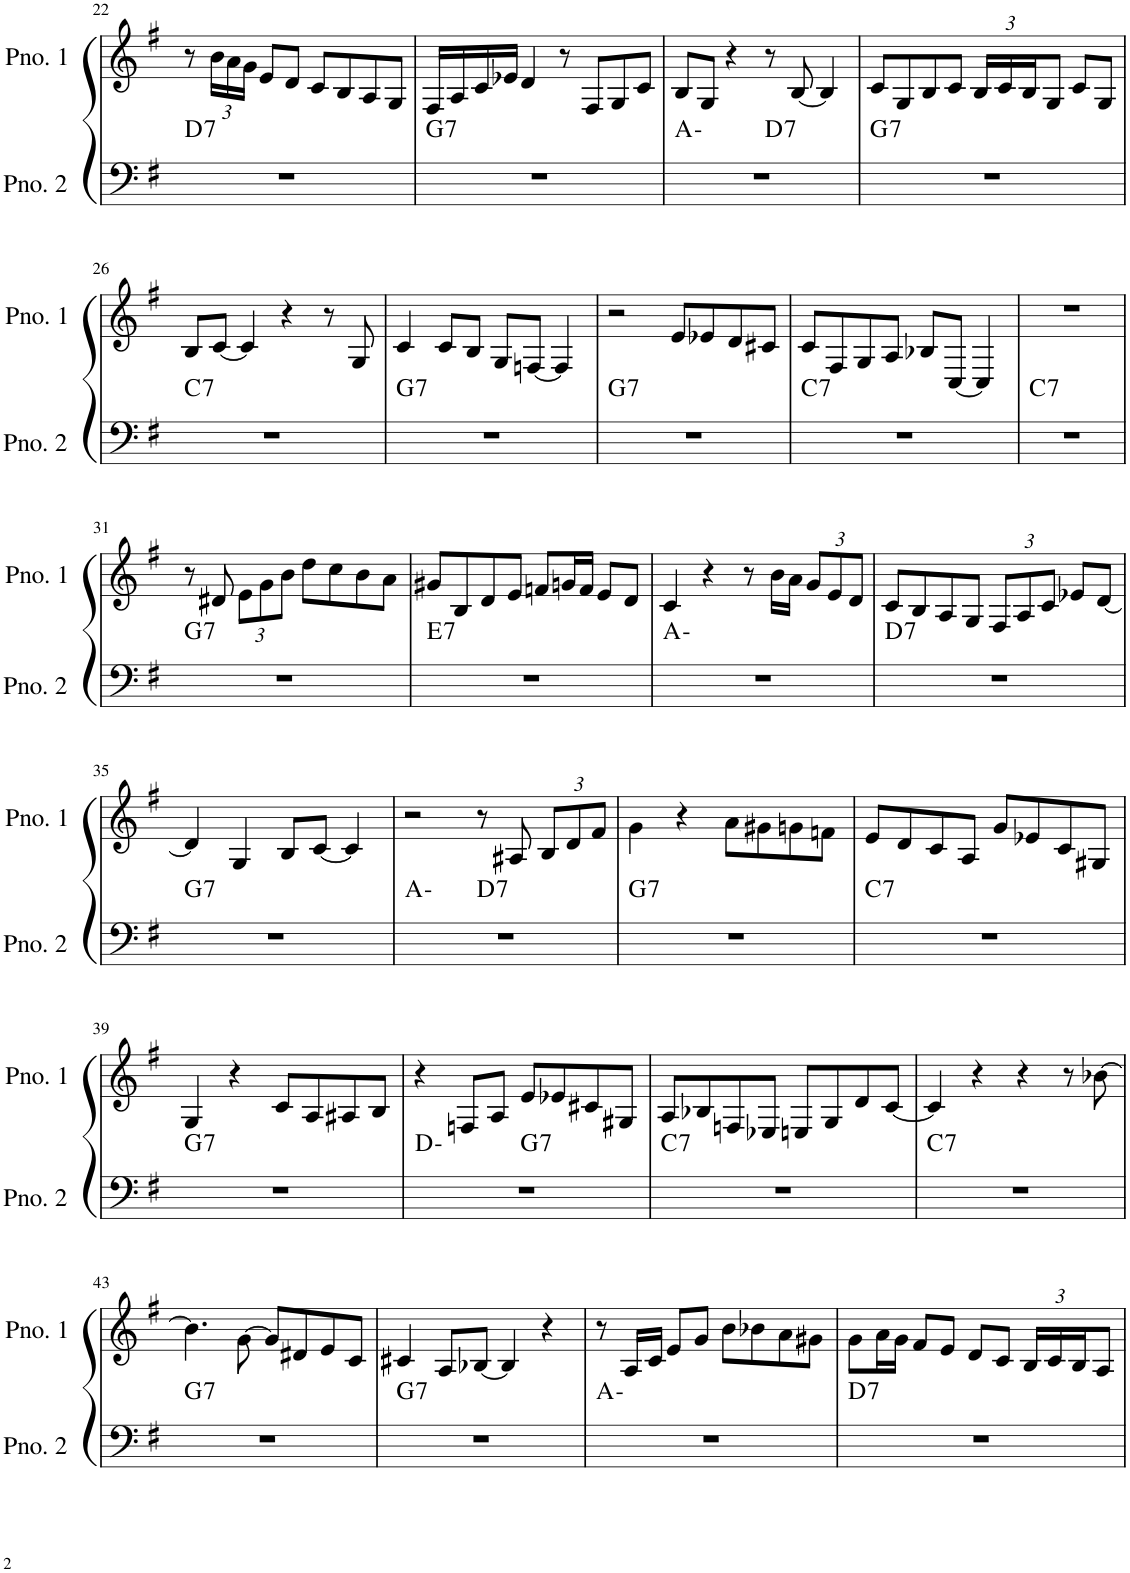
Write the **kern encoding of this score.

**kern	**harte	**kern
*part2	*part2	*part1
*staff2	*	*staff1
*I"ピアノ 2	*	*I"ピアノ 1
!!LO:PB:g=z
*clefF4	*	*clefG2
*k[f#]	*	*k[f#]
*M4/4	*	*M4/4
=22	=22	=22
!	!LO:H:kt=7	!
1r	D:7	8r
*	*	*Xbrackettup
.	.	24b\LL
.	.	24a\
.	.	24g\JJ
.	.	8e/L
.	.	8d/J
.	.	8c/L
.	.	8B/
.	.	8A/
.	.	8G/J
=23	=23	=23
!	!LO:H:kt=7	!
1r	G:7	16F#/LL
.	.	16A/
.	.	16c/
.	.	16e-X/JJ
.	.	4d/
.	.	8r
.	.	8F#/L
.	.	8G/
.	.	8c/J
=24	=24	=24
*^	*	*
1r	2ryy	A:min	8B/L
.	.	.	8G/J
.	.	.	4r
!	!	!LO:H:kt=7	!
.	2ryy	D:7	8r
.	.	.	[8B/
.	.	.	4B/]
=25	=25	=25	=25
!	!	!LO:H:kt=7	!
*v	*v	*	*
1r	G:7	8c/L
.	.	8G/
.	.	8B/
.	.	8c/J
.	.	24B/LL
.	.	24c/
.	.	24B/J
.	.	8G/J
.	.	8c/L
.	.	8G/J
!!LO:LB:g=z
=26	=26	=26
!	!LO:H:kt=7	!
1r	C:7	8B/L
.	.	[8c/J
.	.	4c/]
.	.	4r
.	.	8r
.	.	8G/
=27	=27	=27
!	!LO:H:kt=7	!
1r	G:7	4c/
.	.	8c/L
.	.	8B/J
.	.	8G/L
.	.	[8Fn/J
.	.	4F/]
=28	=28	=28
!	!LO:H:kt=7	!
1r	G:7	2r
.	.	8e/L
.	.	8e-X/
.	.	8d/
.	.	8c#X/J
=29	=29	=29
!	!LO:H:kt=7	!
1r	C:7	8c/L
.	.	8F#/
.	.	8G/
.	.	8A/J
.	.	8B-X/L
.	.	[8C/J
.	.	4C/]
=30	=30	=30
!	!LO:H:kt=7	!
1r	C:7	1r
!!LO:LB:g=z
=31	=31	=31
!	!LO:H:kt=7	!
1r	G:7	8r
.	.	8d#X/
.	.	12e\L
.	.	12g\
.	.	12b\J
.	.	8dd\L
.	.	8cc\
.	.	8b\
.	.	8a\J
=32	=32	=32
!	!LO:H:kt=7	!
1r	E:7	8g#X/L
.	.	8B/
.	.	8d/
.	.	8e/J
.	.	8fn/L
.	.	16gn/L
.	.	16f/JJ
.	.	8e/L
.	.	8d/J
=33	=33	=33
1r	A:min	4c/
.	.	4r
.	.	8r
.	.	16b\LL
.	.	16a\JJ
.	.	12g/L
.	.	12e/
.	.	12d/J
=34	=34	=34
!	!LO:H:kt=7	!
1r	D:7	8c/L
.	.	8B/
.	.	8A/
.	.	8G/J
.	.	12F#/L
.	.	12A/
.	.	12c/J
.	.	8e-X/L
.	.	[8d/J
!!LO:LB:g=z
=35	=35	=35
!	!LO:H:kt=7	!
1r	G:7	4d/]
.	.	4G/
.	.	8B/L
.	.	[8c/J
.	.	4c/]
=36	=36	=36
*^	*	*
1r	2ryy	A:min	2r
!	!	!LO:H:kt=7	!
.	2ryy	D:7	8r
.	.	.	8A#X/
.	.	.	12B/L
.	.	.	12d/
.	.	.	12f#/J
=37	=37	=37	=37
!	!	!LO:H:kt=7	!
*v	*v	*	*
1r	G:7	4g\
.	.	4r
.	.	8a\L
.	.	8g#X\
.	.	8gn\
.	.	8fn\J
=38	=38	=38
!	!LO:H:kt=7	!
1r	C:7	8e/L
.	.	8d/
.	.	8c/
.	.	8A/J
.	.	8g/L
.	.	8e-X/
.	.	8c/
.	.	8G#X/J
!!LO:LB:g=z
=39	=39	=39
!	!LO:H:kt=7	!
1r	G:7	4G/
.	.	4r
.	.	8c/L
.	.	8A/
.	.	8A#X/
.	.	8B/J
=40	=40	=40
*^	*	*
1r	2ryy	D:min	4r
.	.	.	8Fn/L
.	.	.	8A/J
!	!	!LO:H:kt=7	!
.	2ryy	G:7	8e/L
.	.	.	8e-X/
.	.	.	8c#X/
.	.	.	8G#X/J
=41	=41	=41	=41
!	!	!LO:H:kt=7	!
*v	*v	*	*
1r	C:7	8A/L
.	.	8B-X/
.	.	8Fn/
.	.	8E-X/J
.	.	8En/L
.	.	8G/
.	.	8d/
.	.	[8c/J
=42	=42	=42
!	!LO:H:kt=7	!
1r	C:7	4c/]
.	.	4r
.	.	4r
.	.	8r
.	.	[8b-X\
!!LO:LB:g=z
=43	=43	=43
!	!LO:H:kt=7	!
1r	G:7	4.b-\]
.	.	[8g\
.	.	8g/L]
.	.	8d#X/
.	.	8e/
.	.	8c/J
=44	=44	=44
!	!LO:H:kt=7	!
1r	G:7	4c#X/
.	.	8A/L
.	.	[8B-X/J
.	.	4B-/]
.	.	4r
=45	=45	=45
1r	A:min	8r
.	.	16A/LL
.	.	16c/JJ
.	.	8e/L
.	.	8g/J
.	.	8b\L
.	.	8b-X\
.	.	8a\
.	.	8g#X\J
=46	=46	=46
!	!LO:H:kt=7	!
1r	D:7	8g\L
.	.	16a\L
.	.	16g\JJ
.	.	8f#/L
.	.	8e/J
.	.	8d/L
.	.	8c/J
.	.	24B/LL
.	.	24c/
.	.	24B/J
.	.	8A/J
=	=	=
*-	*-	*-
